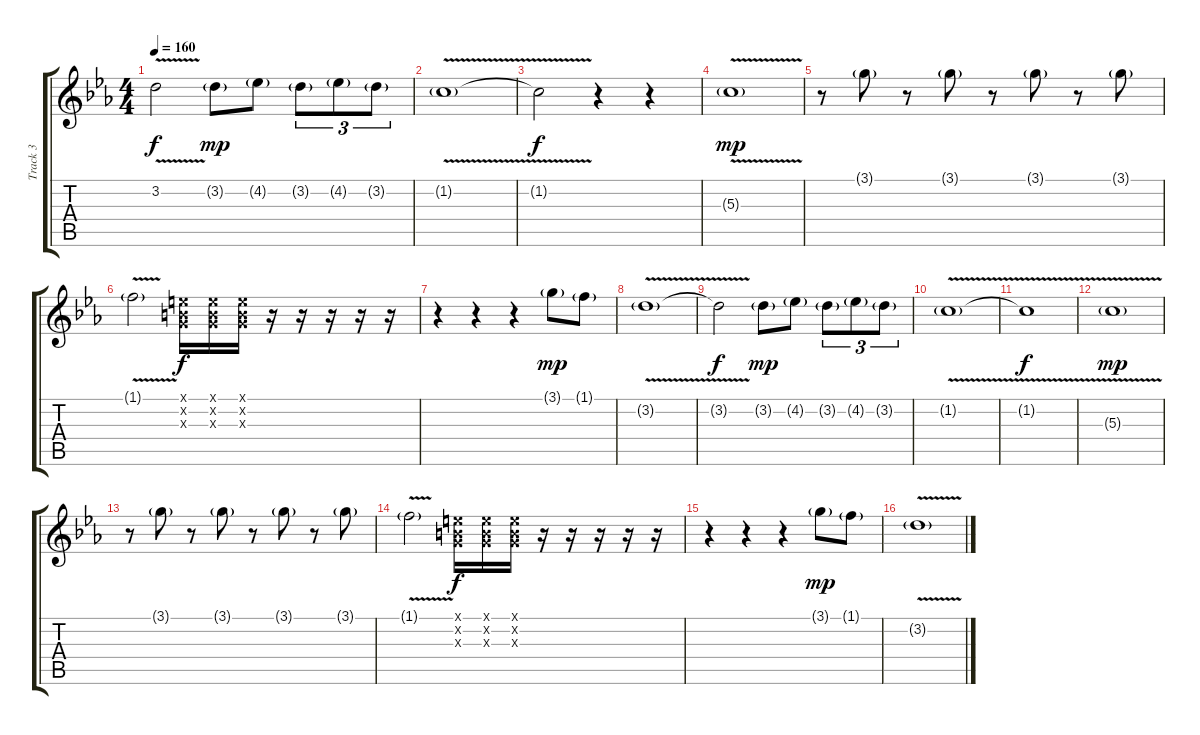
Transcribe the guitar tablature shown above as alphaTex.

\track ("Track 3" "Track 3") {instrument overdrivenguitar}
\staff {score tabs}
\tuning (E4 B3 G3 D3 A2 E2) {hide}
\ts (4 4)
\tempo 160
\clef g2
\ks cminor
3.2{v t}.2{dy f} 3.2{g}.8{dy mp} 4.2{g}.8 3.2{g}.8{tu (3 2)} 4.2{g}.8{tu (3 2)} 3.2{g}.8{tu (3 2)} |
1.2{v g}.1 |
1.2{t}.2{dy f} r.4 r.4 |
5.3{v g}.1{dy mp} |
r.8 3.1{g}.8 r.8 3.1{g}.8 r.8 3.1{g}.8 r.8 3.1{g}.8 |
1.1{v g}.2 (0.1{x} 0.2{x} 0.3{x}).16{dy f} (0.1{x} 0.2{x} 0.3{x}).16 (0.1{x} 0.2{x} 0.3{x}).16 r.16 r.16 r.16 r.16 r.16 |
r.4 r.4 r.4 3.1{g}.8{dy mp} 1.1{g}.8 |
3.2{v g}.1 |
3.2{v t}.2{dy f} 3.2{g}.8{dy mp} 4.2{g}.8 3.2{g}.8{tu (3 2)} 4.2{g}.8{tu (3 2)} 3.2{g}.8{tu (3 2)} |
1.2{v g}.1 |
1.2{t}.1{dy f} |
5.3{v g}.1{dy mp} |
r.8 3.1{g}.8 r.8 3.1{g}.8 r.8 3.1{g}.8 r.8 3.1{g}.8 |
1.1{v g}.2 (0.1{x} 0.2{x} 0.3{x}).16{dy f} (0.1{x} 0.2{x} 0.3{x}).16 (0.1{x} 0.2{x} 0.3{x}).16 r.16 r.16 r.16 r.16 r.16 |
r.4 r.4 r.4 3.1{g}.8{dy mp} 1.1{g}.8 |
3.2{v g}.1
